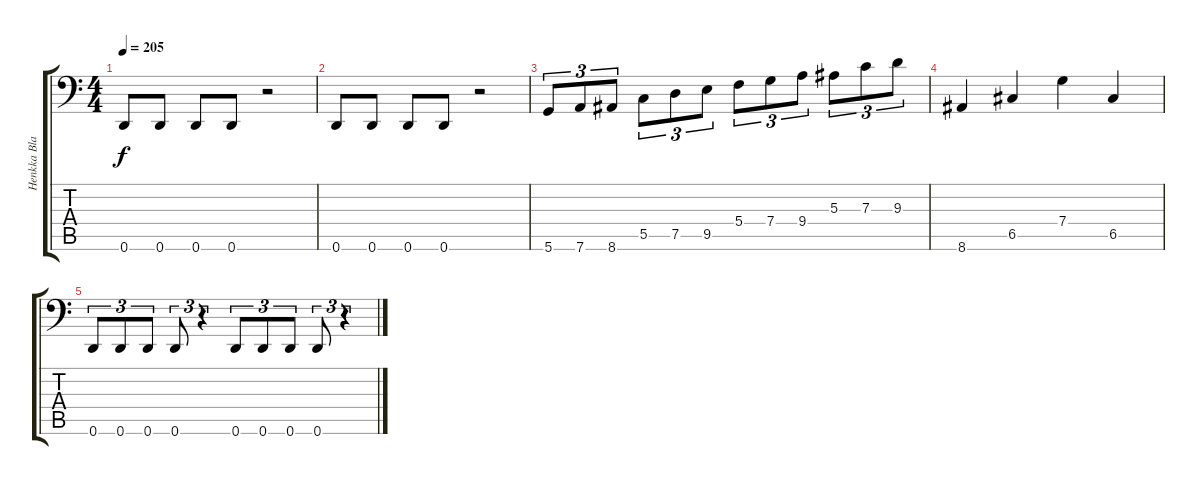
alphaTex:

\track ("Henkka Blacksmith" "Henkka Bla") {instrument electricbasspick}
\staff {score tabs}
\tuning (D3 A2 F2 C2 G1 D1) {hide}
\ts (4 4)
\tempo 205
\clef f4
\ks c
0.6.8{dy f} 0.6.8 0.6.8 0.6.8 r.2 |
0.6.8 0.6.8 0.6.8 0.6.8 r.2 |
5.6.8{tu (3 2)} 7.6.8{tu (3 2)} 8.6.8{tu (3 2)} 5.5.8{tu (3 2)} 7.5.8{tu (3 2)} 9.5.8{tu (3 2)} 5.4.8{tu (3 2)} 7.4.8{tu (3 2)} 9.4.8{tu (3 2)} 5.3.8{tu (3 2)} 7.3.8{tu (3 2)} 9.3.8{tu (3 2)} |
8.6.4 6.5.4 7.4.4 6.5.4 |
0.6.8{tu (3 2)} 0.6.8{tu (3 2)} 0.6.8{tu (3 2)} 0.6.8{tu (3 2)} r.4{tu (3 2)} 0.6.8{tu (3 2)} 0.6.8{tu (3 2)} 0.6.8{tu (3 2)} 0.6.8{tu (3 2)} r.4{tu (3 2)}
